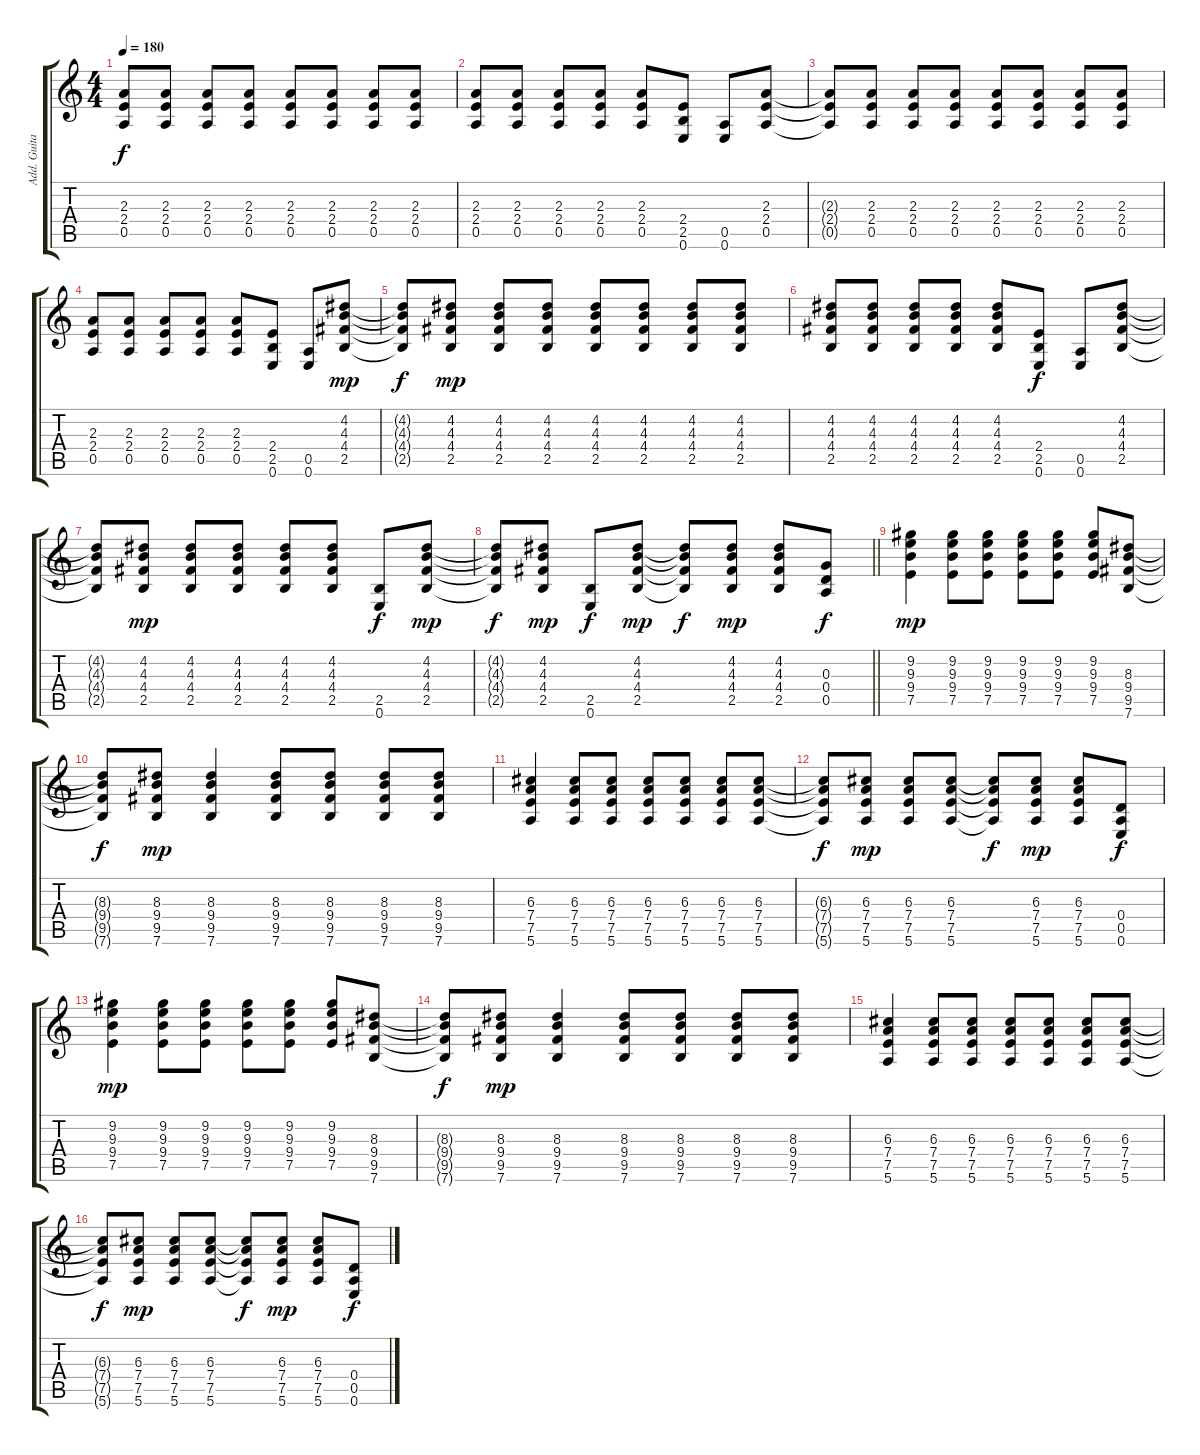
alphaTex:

\track ("Add. Guitar 1" "Add. Guita") {instrument distortionguitar}
\staff {score tabs}
\tuning (E4 B3 G3 D3 A2 E2) {hide}
\ts (4 4)
\tempo 180
\clef g2
\ks c
(2.3{t} 2.4{t} 0.5{t}).8{dy f} (2.3 2.4 0.5).8 (2.3 2.4 0.5).8 (2.3 2.4 0.5).8 (2.3 2.4 0.5).8 (2.3 2.4 0.5).8 (2.3 2.4 0.5).8 (2.3 2.4 0.5).8 |
(2.3 2.4 0.5).8 (2.3 2.4 0.5).8 (2.3 2.4 0.5).8 (2.3 2.4 0.5).8 (2.3 2.4 0.5).8 (2.4 2.5 0.6).8 (0.5 0.6).8 (2.3 2.4 0.5).8 |
(2.3{t} 2.4{t} 0.5{t}).8 (2.3 2.4 0.5).8 (2.3 2.4 0.5).8 (2.3 2.4 0.5).8 (2.3 2.4 0.5).8 (2.3 2.4 0.5).8 (2.3 2.4 0.5).8 (2.3 2.4 0.5).8 |
(2.3 2.4 0.5).8 (2.3 2.4 0.5).8 (2.3 2.4 0.5).8 (2.3 2.4 0.5).8 (2.3 2.4 0.5).8 (2.4 2.5 0.6).8 (0.5 0.6).8 (4.2 4.3 4.4 2.5).8{dy mp} |
(4.2{t} 4.3{t} 4.4{t} 2.5{t}).8{dy f} (4.2 4.3 4.4 2.5).8{dy mp} (4.2 4.3 4.4 2.5).8 (4.2 4.3 4.4 2.5).8 (4.2 4.3 4.4 2.5).8 (4.2 4.3 4.4 2.5).8 (4.2 4.3 4.4 2.5).8 (4.2 4.3 4.4 2.5).8 |
(4.2 4.3 4.4 2.5).8 (4.2 4.3 4.4 2.5).8 (4.2 4.3 4.4 2.5).8 (4.2 4.3 4.4 2.5).8 (4.2 4.3 4.4 2.5).8 (2.4 2.5 0.6).8{dy f} (0.5 0.6).8 (4.2 4.3 4.4 2.5).8 |
(4.2{t} 4.3{t} 4.4{t} 2.5{t}).8 (4.2 4.3 4.4 2.5).8{dy mp} (4.2 4.3 4.4 2.5).8 (4.2 4.3 4.4 2.5).8 (4.2 4.3 4.4 2.5).8 (4.2 4.3 4.4 2.5).8 (2.5 0.6).8{dy f} (4.2 4.3 4.4 2.5).8{dy mp} |
\barLineRight lightlight
(4.2{t} 4.3{t} 4.4{t} 2.5{t}).8{dy f} (4.2 4.3 4.4 2.5).8{dy mp} (2.5 0.6).8{dy f} (4.2 4.3 4.4 2.5).8{dy mp} (4.2{t} 4.3{t} 4.4{t} 2.5{t}).8{dy f} (4.2 4.3 4.4 2.5).8{dy mp} (4.2 4.3 4.4 2.5).8 (0.3 0.4 0.5).8{dy f} |
(9.2 9.3 9.4 7.5).4{dy mp} (9.2 9.3 9.4 7.5).8 (9.2 9.3 9.4 7.5).8 (9.2 9.3 9.4 7.5).8 (9.2 9.3 9.4 7.5).8 (9.2 9.3 9.4 7.5).8 (8.3 9.4 9.5 7.6).8 |
(8.3{t} 9.4{t} 9.5{t} 7.6{t}).8{dy f} (8.3 9.4 9.5 7.6).8{dy mp} (8.3 9.4 9.5 7.6).4 (8.3 9.4 9.5 7.6).8 (8.3 9.4 9.5 7.6).8 (8.3 9.4 9.5 7.6).8 (8.3 9.4 9.5 7.6).8 |
(6.3 7.4 7.5 5.6).4 (6.3 7.4 7.5 5.6).8 (6.3 7.4 7.5 5.6).8 (6.3 7.4 7.5 5.6).8 (6.3 7.4 7.5 5.6).8 (6.3 7.4 7.5 5.6).8 (6.3 7.4 7.5 5.6).8 |
(6.3{t} 7.4{t} 7.5{t} 5.6{t}).8{dy f} (6.3 7.4 7.5 5.6).8{dy mp} (6.3 7.4 7.5 5.6).8 (6.3 7.4 7.5 5.6).8 (6.3{t} 7.4{t} 7.5{t} 5.6{t}).8{dy f} (6.3 7.4 7.5 5.6).8{dy mp} (6.3 7.4 7.5 5.6).8 (0.4 0.5 0.6).8{dy f} |
(9.2 9.3 9.4 7.5).4{dy mp} (9.2 9.3 9.4 7.5).8 (9.2 9.3 9.4 7.5).8 (9.2 9.3 9.4 7.5).8 (9.2 9.3 9.4 7.5).8 (9.2 9.3 9.4 7.5).8 (8.3 9.4 9.5 7.6).8 |
(8.3{t} 9.4{t} 9.5{t} 7.6{t}).8{dy f} (8.3 9.4 9.5 7.6).8{dy mp} (8.3 9.4 9.5 7.6).4 (8.3 9.4 9.5 7.6).8 (8.3 9.4 9.5 7.6).8 (8.3 9.4 9.5 7.6).8 (8.3 9.4 9.5 7.6).8 |
(6.3 7.4 7.5 5.6).4 (6.3 7.4 7.5 5.6).8 (6.3 7.4 7.5 5.6).8 (6.3 7.4 7.5 5.6).8 (6.3 7.4 7.5 5.6).8 (6.3 7.4 7.5 5.6).8 (6.3 7.4 7.5 5.6).8 |
(6.3{t} 7.4{t} 7.5{t} 5.6{t}).8{dy f} (6.3 7.4 7.5 5.6).8{dy mp} (6.3 7.4 7.5 5.6).8 (6.3 7.4 7.5 5.6).8 (6.3{t} 7.4{t} 7.5{t} 5.6{t}).8{dy f} (6.3 7.4 7.5 5.6).8{dy mp} (6.3 7.4 7.5 5.6).8 (0.4 0.5 0.6).8{dy f}
